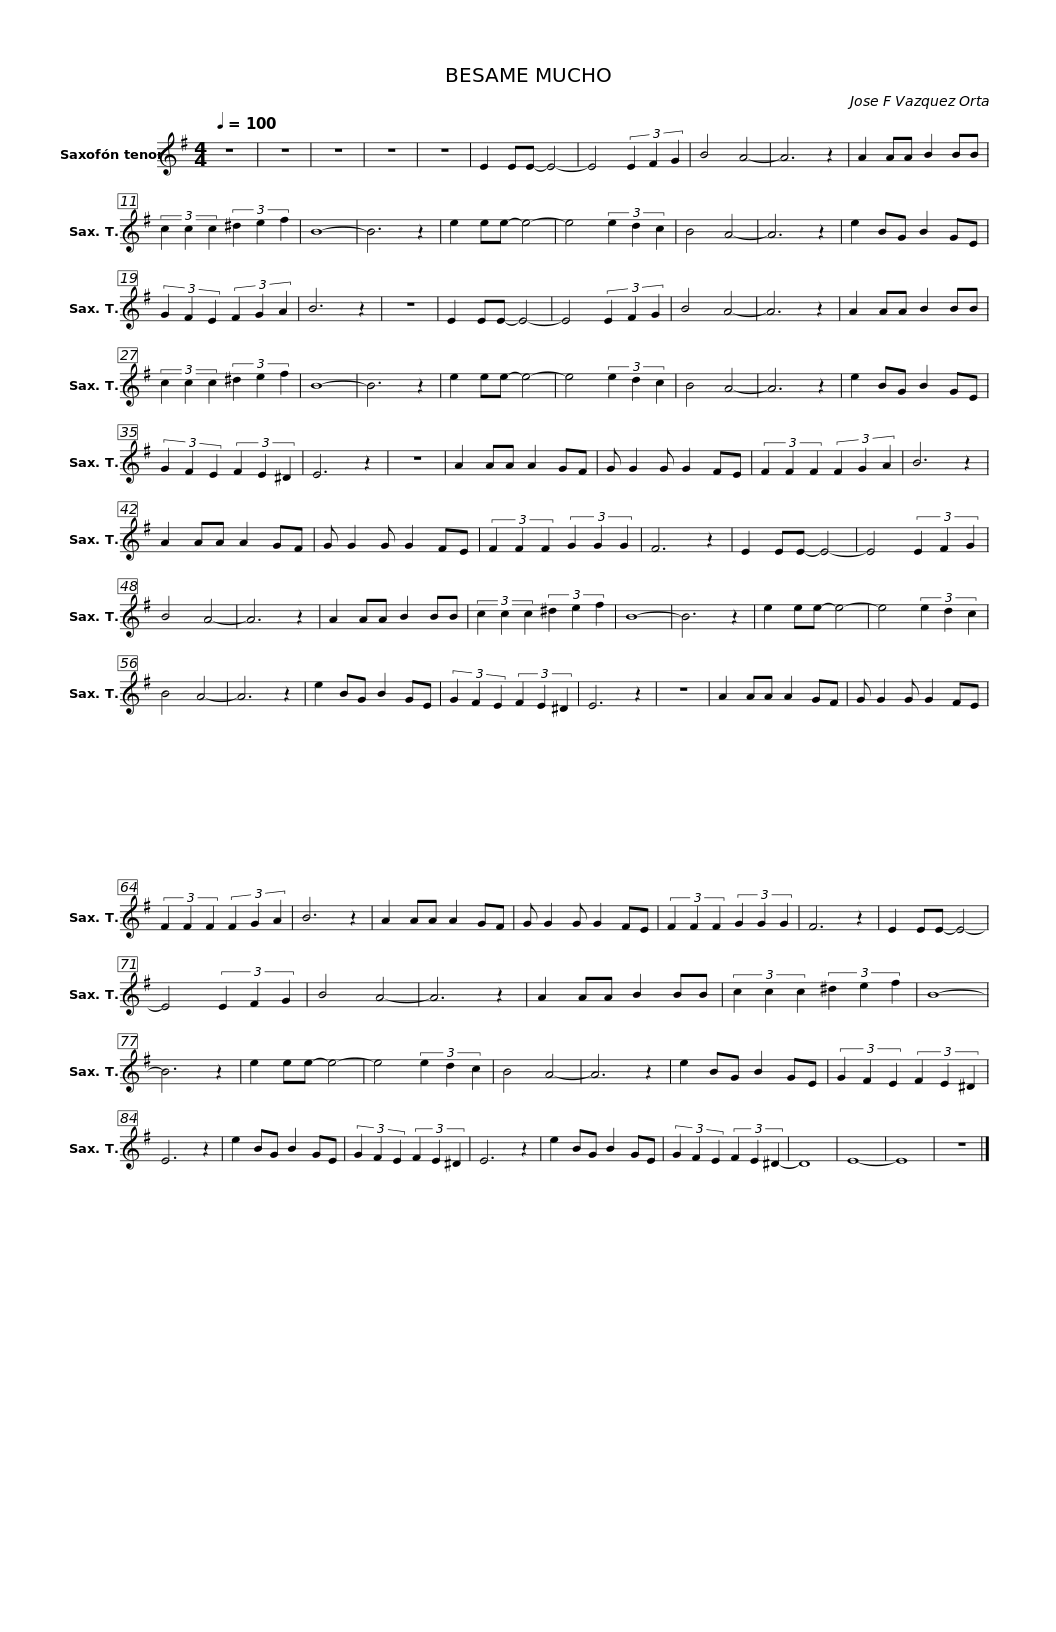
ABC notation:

X:1
L:1/8
Q:1/4=100
M:4/4
I:linebreak $
K:none
V:1 treble transpose=-14
V:1
[K:G] z8 | z8 | z8 | z8 | z8 | %5
 E2 EE- E4- | E4 (3E2 F2 G2 | B4 A4- | A6 z2 | A2 AA B2 BB | %10
 (3c2 c2 c2 (3^d2 e2 f2 | B8- |$ B6 z2 | e2 ee- e4- | e4 (3e2 d2 c2 | %15
 B4 A4- | A6 z2 | e2 BG B2 GE | (3G2 F2 E2 (3F2 G2 A2 | B6 z2 | %20
 z8 | E2 EE- E4- | E4 (3E2 F2 G2 |$ B4 A4- | A6 z2 | %25
 A2 AA B2 BB | (3c2 c2 c2 (3^d2 e2 f2 | B8- | B6 z2 | e2 ee- e4- | %30
 e4 (3e2 d2 c2 | B4 A4- | A6 z2 | e2 BG B2 GE |$ (3G2 F2 E2 (3F2 E2 ^D2 | %35
 E6 z2 | z8 | A2 AA A2 GF | G G2 G G2 FE | (3F2 F2 F2 (3F2 G2 A2 | %40
 B6 z2 | A2 AA A2 GF |$ G G2 G G2 FE | (3F2 F2 F2 (3G2 G2 G2 | F6 z2 | %45
 E2 EE- E4- | E4 (3E2 F2 G2 | B4 A4- | A6 z2 | A2 AA B2 BB | %50
 (3c2 c2 c2 (3^d2 e2 f2 |$ B8- | B6 z2 | e2 ee- e4- | e4 (3e2 d2 c2 | %55
 B4 A4- | A6 z2 | e2 BG B2 GE | (3G2 F2 E2 (3F2 E2 ^D2 | E6 z2 | %60
 z8 | A2 AA A2 GF |$ G G2 G G2 FE | (3F2 F2 F2 (3F2 G2 A2 | B6 z2 | %65
 A2 AA A2 GF | G G2 G G2 FE | (3F2 F2 F2 (3G2 G2 G2 | F6 z2 | E2 EE- E4- |$ %70
 E4 (3E2 F2 G2 | B4 A4- | A6 z2 | A2 AA B2 BB | (3c2 c2 c2 (3^d2 e2 f2 | %75
 B8- | B6 z2 | e2 ee- e4- | e4 (3e2 d2 c2 | B4 A4- | %80
 A6 z2 |$ e2 BG B2 GE | (3G2 F2 E2 (3F2 E2 ^D2 | E6 z2 | e2 BG B2 GE | %85
 (3G2 F2 E2 (3F2 E2 ^D2 | E6 z2 | e2 BG B2 GE | (3G2 F2 E2 (3F2 E2 ^D2- |$ D8 | %90
 E8- | E8 | z8 |] %93
